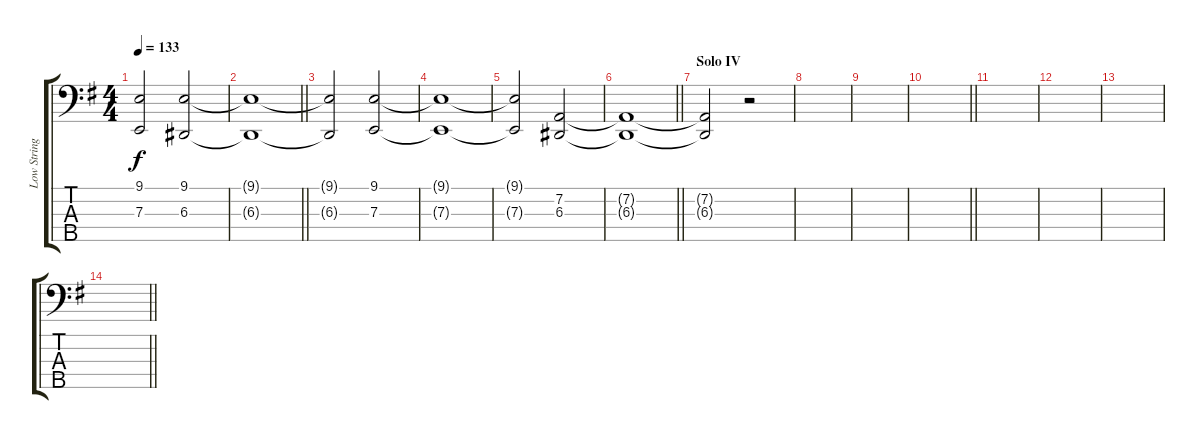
\track ("Low Strings Standard" "Low String") {instrument stringensemble1}
\staff {score tabs}
\tuning (G2 D2 A1 E1 B0) {hide}
\ts (4 4)
\tempo 133
\clef f4
\ks eminor
(9.1{t} 7.3{t}).2{dy f} (9.1 6.3).2 |
\barLineRight lightlight
(9.1{t} 6.3{t}).1 |
(9.1{t} 6.3{t}).2 (9.1 7.3).2 |
(9.1{t} 7.3{t}).1 |
(9.1{t} 7.3{t}).2 (7.2 6.3).2 |
\barLineRight lightlight
(7.2{t} 6.3{t}).1 |
\section ("" "Solo IV")
(7.2{t} 6.3{t}).2{volume 0} r.2 |
|
|
\barLineRight lightlight
|
|
|
|
\barLineRight lightlight
